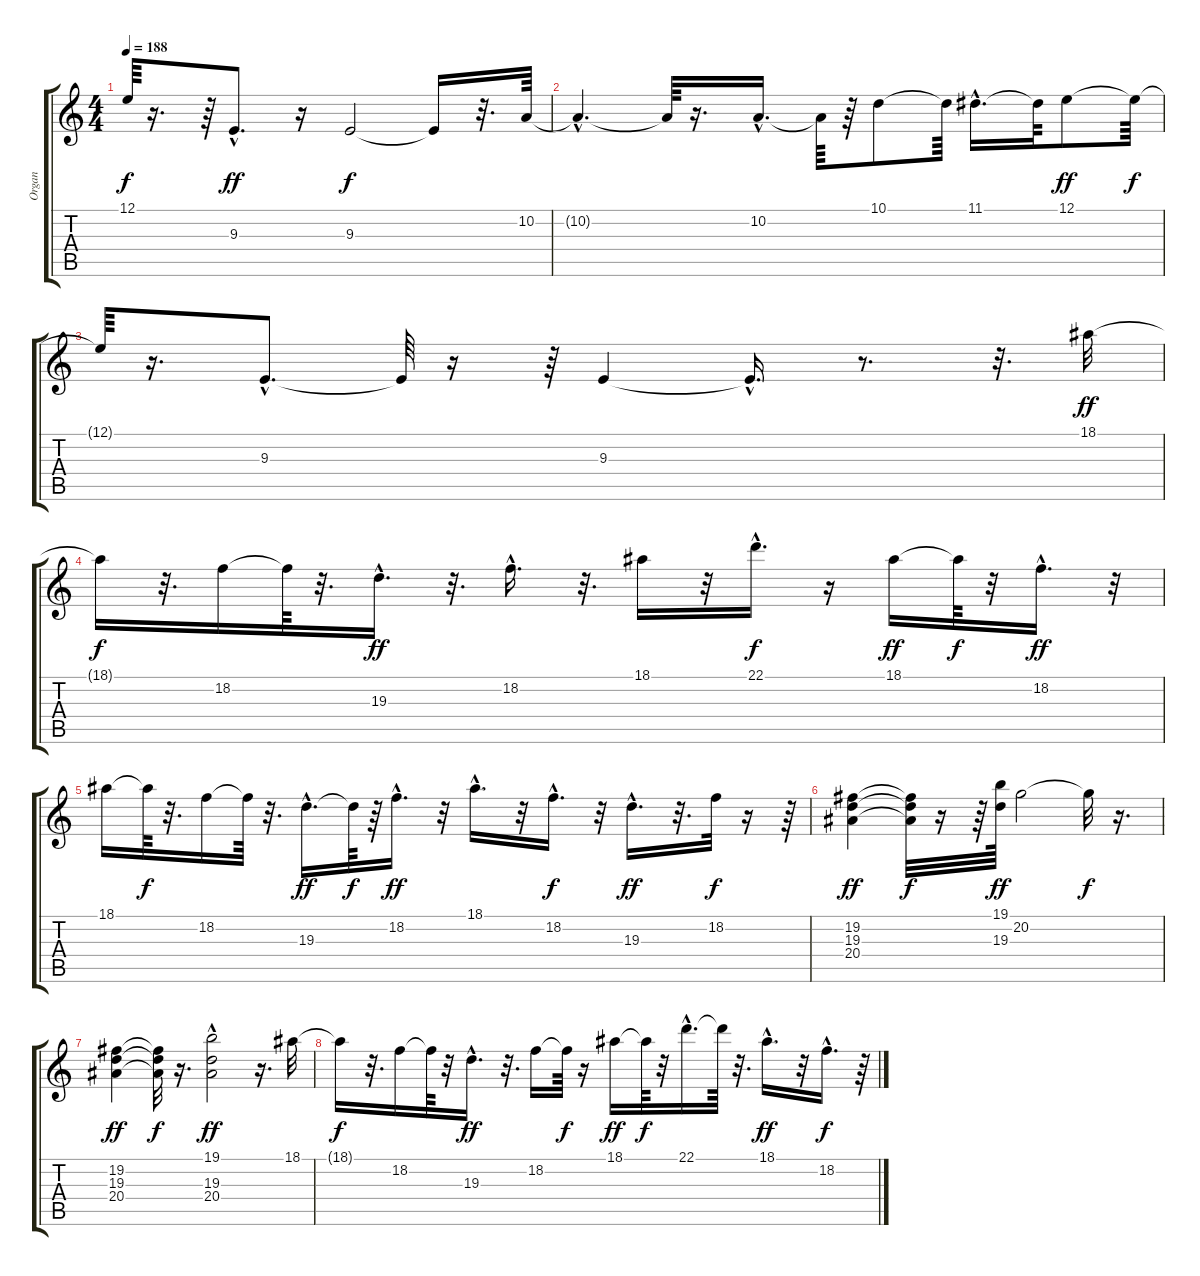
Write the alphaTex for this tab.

\track ("Organ" "Organ") {instrument rockorgan}
\staff {score tabs}
\tuning (E4 B3 G3 D3 A2 E2) {hide}
\ts (4 4)
\tempo 188
\clef g2
\ks c
12.1{t}.64{dy f} r.16{d} r.64 9.3{hac}.8{d dy ff} r.16 9.3.2{dy f} 9.3{t}.16 r.32{d} 10.2.64 |
10.2{hac t}.4{d} 10.2{t}.64 r.16{d} 10.2{hac}.16{d} 10.2{t}.64 r.64 10.1.8 10.1{t}.64 11.1{hac}.16{d} 11.1{t}.64 12.1.8{dy ff} 12.1{t}.64{dy f} |
12.1{t}.64 r.16{d} 9.3{hac}.8{d} 9.3{t}.64 r.16 r.64 9.3.4 9.3{hac t}.16{d} r.8{d} r.32{d} 18.1.32{dy ff} |
18.1{t}.16{dy f} r.32{d} 18.2.16 18.2{t}.64 r.32{d} 19.3{hac}.16{d dy ff} r.32{d} 18.2{hac}.16{d} r.32{d} 18.1.16 r.32 22.1{hac}.16{d dy f} r.16 18.1.16{dy ff} 18.1{t}.64{dy f} r.32 18.2{hac}.16{d dy ff} r.32 |
18.1.16 18.1{t}.64{dy f} r.32{d} 18.2.16 18.2{t}.64 r.32{d} 19.3{hac}.16{d dy ff} 19.3{t}.64{dy f} r.64 18.2{hac}.16{d dy ff} r.32 18.1{hac}.16{d} r.32 18.2{hac}.16{d dy f} r.32 19.3{hac}.16{d dy ff} r.32{d} 18.2.32{dy f} r.16 r.64 |
(19.2 19.3 20.4).4{dy ff} (19.2{t} 19.3{t} 20.4{t}).32{dy f} r.16 r.64 (19.1 19.3).64{dy ff} 20.2.2 20.2{t}.32{dy f} r.16{d} |
(19.2 19.3 20.4).4{dy ff} (19.2{t} 19.3{t} 20.4{t}).32{dy f} r.16{d} (19.1{hac} 19.3{hac} 20.4).2{dy ff} r.16{d} 18.1.32 |
18.1{t}.16{dy f} r.32{d} 18.2.16 18.2{t}.64 r.32 19.3{hac}.16{d dy ff} r.32{d} 18.2.16 18.2{t}.64{dy f} r.16 18.1.16{dy ff} 18.1{t}.64{dy f} r.32 22.1{hac}.16{d} 22.1{t}.64 r.32{d} 18.1{hac}.16{d dy ff} r.32 18.2{hac}.16{d dy f} r.64
